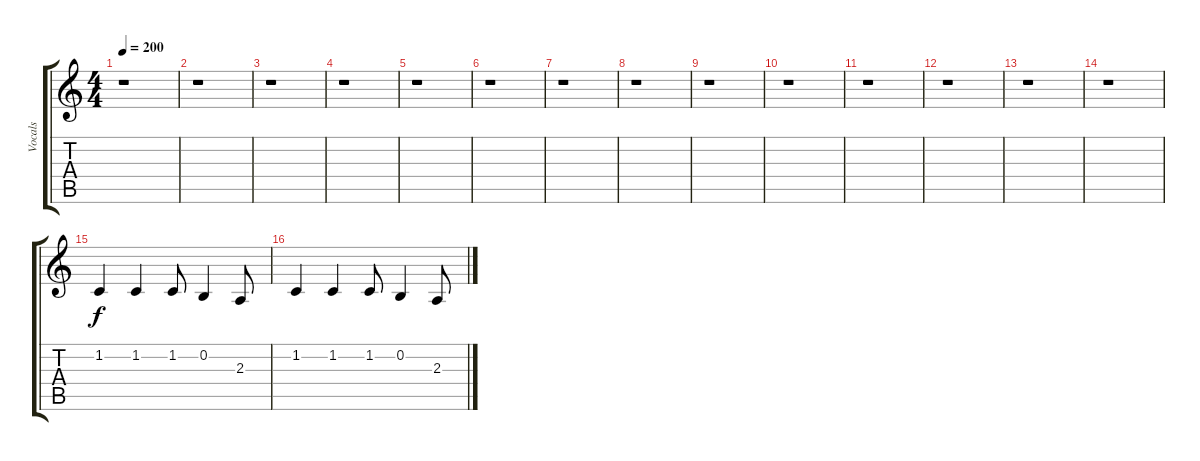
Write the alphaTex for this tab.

\track ("Vocals" "Vocals") {instrument flute}
\staff {score tabs}
\tuning (E4 B3 G3 D3 A2 E2) {hide}
\ts (4 4)
\tempo 200
\clef g2
\ks c
r.1{dy f} |
r.1 |
r.1 |
r.1 |
r.1 |
r.1 |
r.1 |
r.1 |
r.1 |
r.1 |
r.1 |
r.1 |
r.1 |
r.1 |
1.2.4 1.2.4 1.2.8 0.2.4 2.3.8 |
1.2.4 1.2.4 1.2.8 0.2.4 2.3.8
